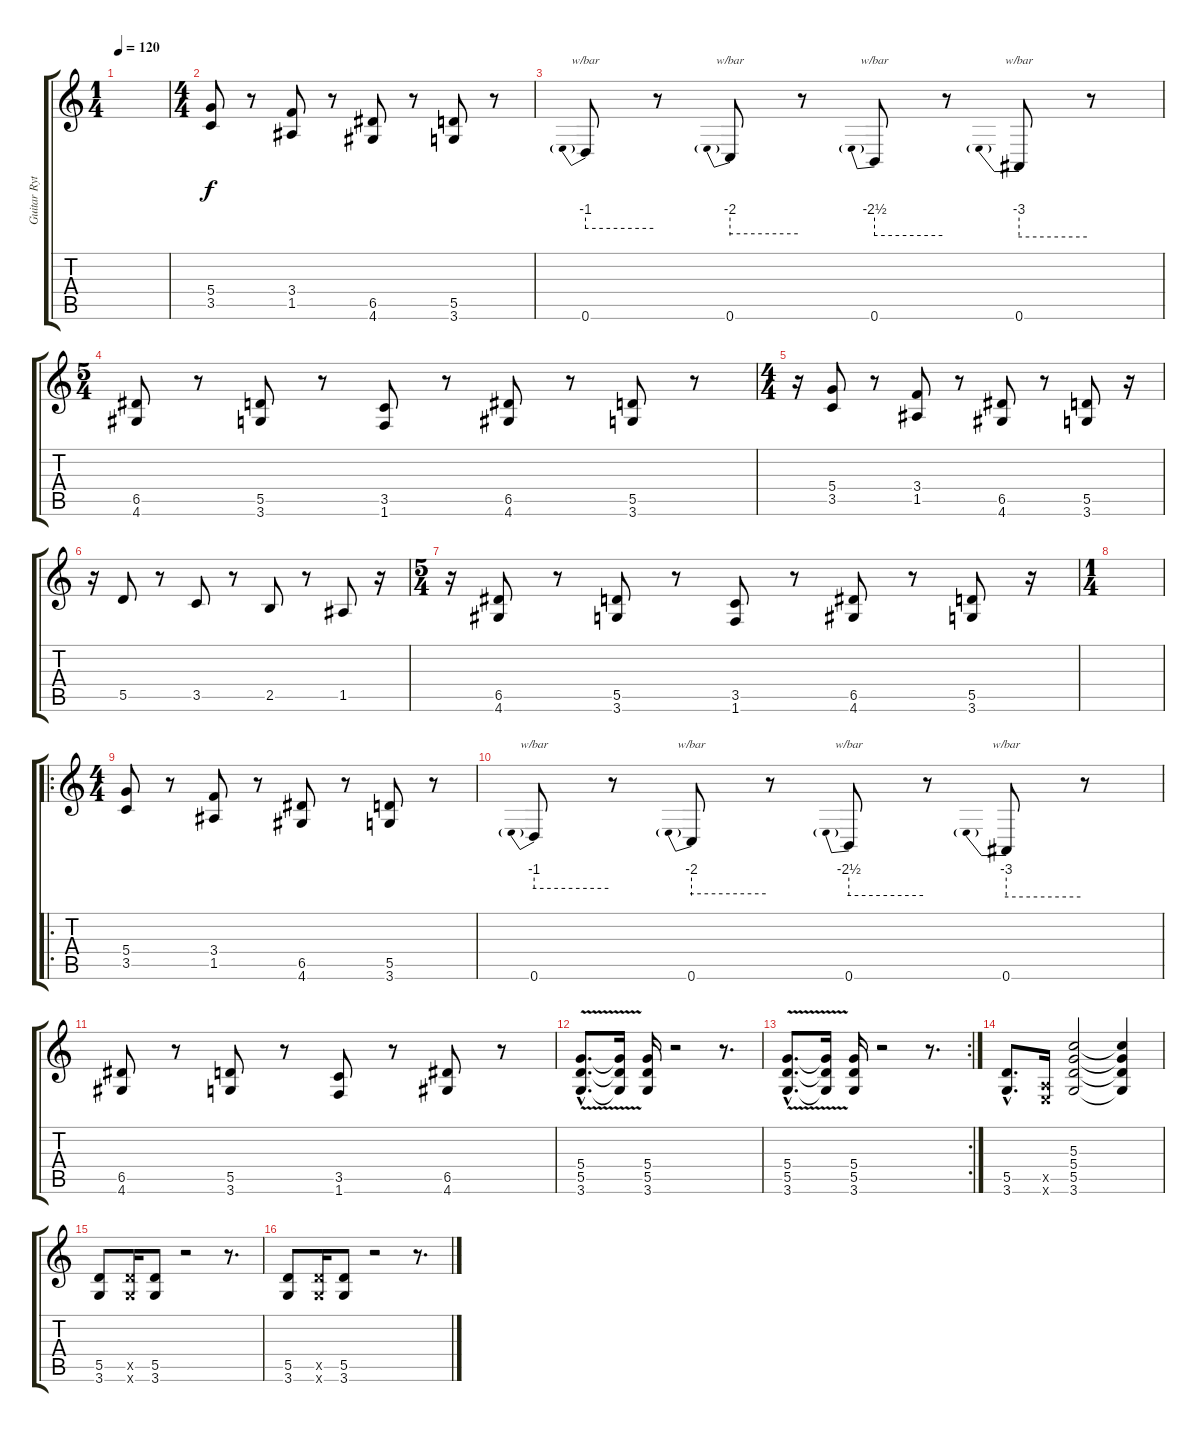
\track ("Guitar Rythym" "Guitar Ryt") {instrument distortionguitar}
\staff {score tabs}
\tuning (E4 B3 G3 D3 A2 E2) {hide}
\ts (1 4)
\tempo 120
\clef g2
\ks c
|
\ts (4 4)
(5.4 3.5).8 r.8 (3.4 1.5).8 r.8 (6.5 4.6).8 r.8 (5.5 3.6).8 r.8 |
0.6.8{tbe (predive default 0 -4 60 -4)} r.8 0.6.8{tbe (predive default 0 -8 60 -8)} r.8 0.6.8{tbe (predive default 0 -10 60 -10)} r.8 0.6.8{tbe (predive default 0 -12 60 -12)} r.8 |
\ts (5 4)
(6.5 4.6).8 r.8 (5.5 3.6).8 r.8 (3.5 1.6).8 r.8 (6.5 4.6).8 r.8 (5.5 3.6).8 r.8 |
\ts (4 4)
r.16 (5.4 3.5).8 r.8 (3.4 1.5).8 r.8 (6.5 4.6).8 r.8 (5.5 3.6).8 r.16 |
r.16 5.5.8 r.8 3.5.8 r.8 2.5.8 r.8 1.5.8 r.16 |
\ts (5 4)
r.16 (6.5 4.6).8 r.8 (5.5 3.6).8 r.8 (3.5 1.6).8 r.8 (6.5 4.6).8 r.8 (5.5 3.6).8 r.16 |
\ts (1 4)
|
\ro
\ts (4 4)
(5.4 3.5).8 r.8 (3.4 1.5).8 r.8 (6.5 4.6).8 r.8 (5.5 3.6).8 r.8 |
0.6.8{tbe (predive default 0 -4 60 -4)} r.8 0.6.8{tbe (predive default 0 -8 60 -8)} r.8 0.6.8{tbe (predive default 0 -10 60 -10)} r.8 0.6.8{tbe (predive default 0 -12 60 -12)} r.8 |
(6.5 4.6).8 r.8 (5.5 3.6).8 r.8 (3.5 1.6).8 r.8 (6.5 4.6).8 r.8 |
(5.4{v hac} 5.5{hac} 3.6{hac}).8{d} (5.4{t} 5.5{t} 3.6{t}).16 (5.4 5.5 3.6).16 r.2 r.8{d} |
\rc 2
(5.4{v hac} 5.5{hac} 3.6{hac}).8{d} (5.4{t} 5.5{t} 3.6{t}).16 (5.4 5.5 3.6).16 r.2 r.8{d} |
(5.5{hac} 3.6{hac}).8{d instrument acousticguitarnylon} (0.5{x} 0.6{x}).16 (5.3 5.4 5.5 3.6).2 (5.3{t} 5.4{t} 5.5{t} 3.6{t}).4 |
(5.5 3.6).8 (5.5{x} 3.6{x}).16 (5.5 3.6).8 r.2 r.8{d} |
(5.5 3.6).8 (5.5{x} 3.6{x}).16 (5.5 3.6).8 r.2 r.8{d}
